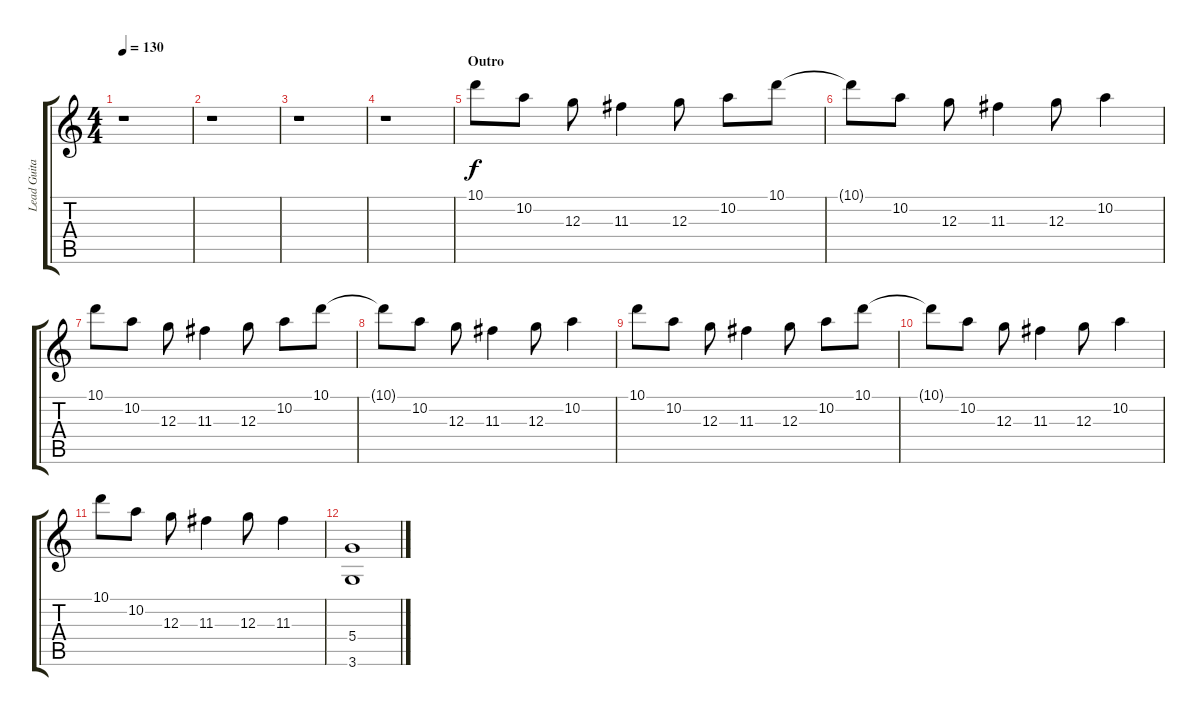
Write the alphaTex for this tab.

\track ("Lead Guitar" "Lead Guita") {instrument distortionguitar}
\staff {score tabs}
\tuning (E4 B3 G3 D3 A2 E2) {hide}
\ts (4 4)
\tempo 130
\clef g2
\ks c
r.1{dy f} |
r.1 |
r.1 |
r.1 |
\section ("" "Outro")
10.1.8{volume 16 instrument acousticguitarnylon} 10.2.8 12.3.8 11.3.4 12.3.8 10.2.8 10.1.8 |
10.1{t}.8 10.2.8 12.3.8 11.3.4 12.3.8 10.2.4 |
10.1.8 10.2.8 12.3.8 11.3.4 12.3.8 10.2.8 10.1.8 |
10.1{t}.8 10.2.8 12.3.8 11.3.4 12.3.8 10.2.4 |
10.1.8 10.2.8 12.3.8 11.3.4 12.3.8 10.2.8 10.1.8 |
10.1{t}.8 10.2.8 12.3.8 11.3.4 12.3.8 10.2.4 |
10.1.8 10.2.8 12.3.8 11.3.4 12.3.8 11.3.4 |
(5.4 3.6).1
